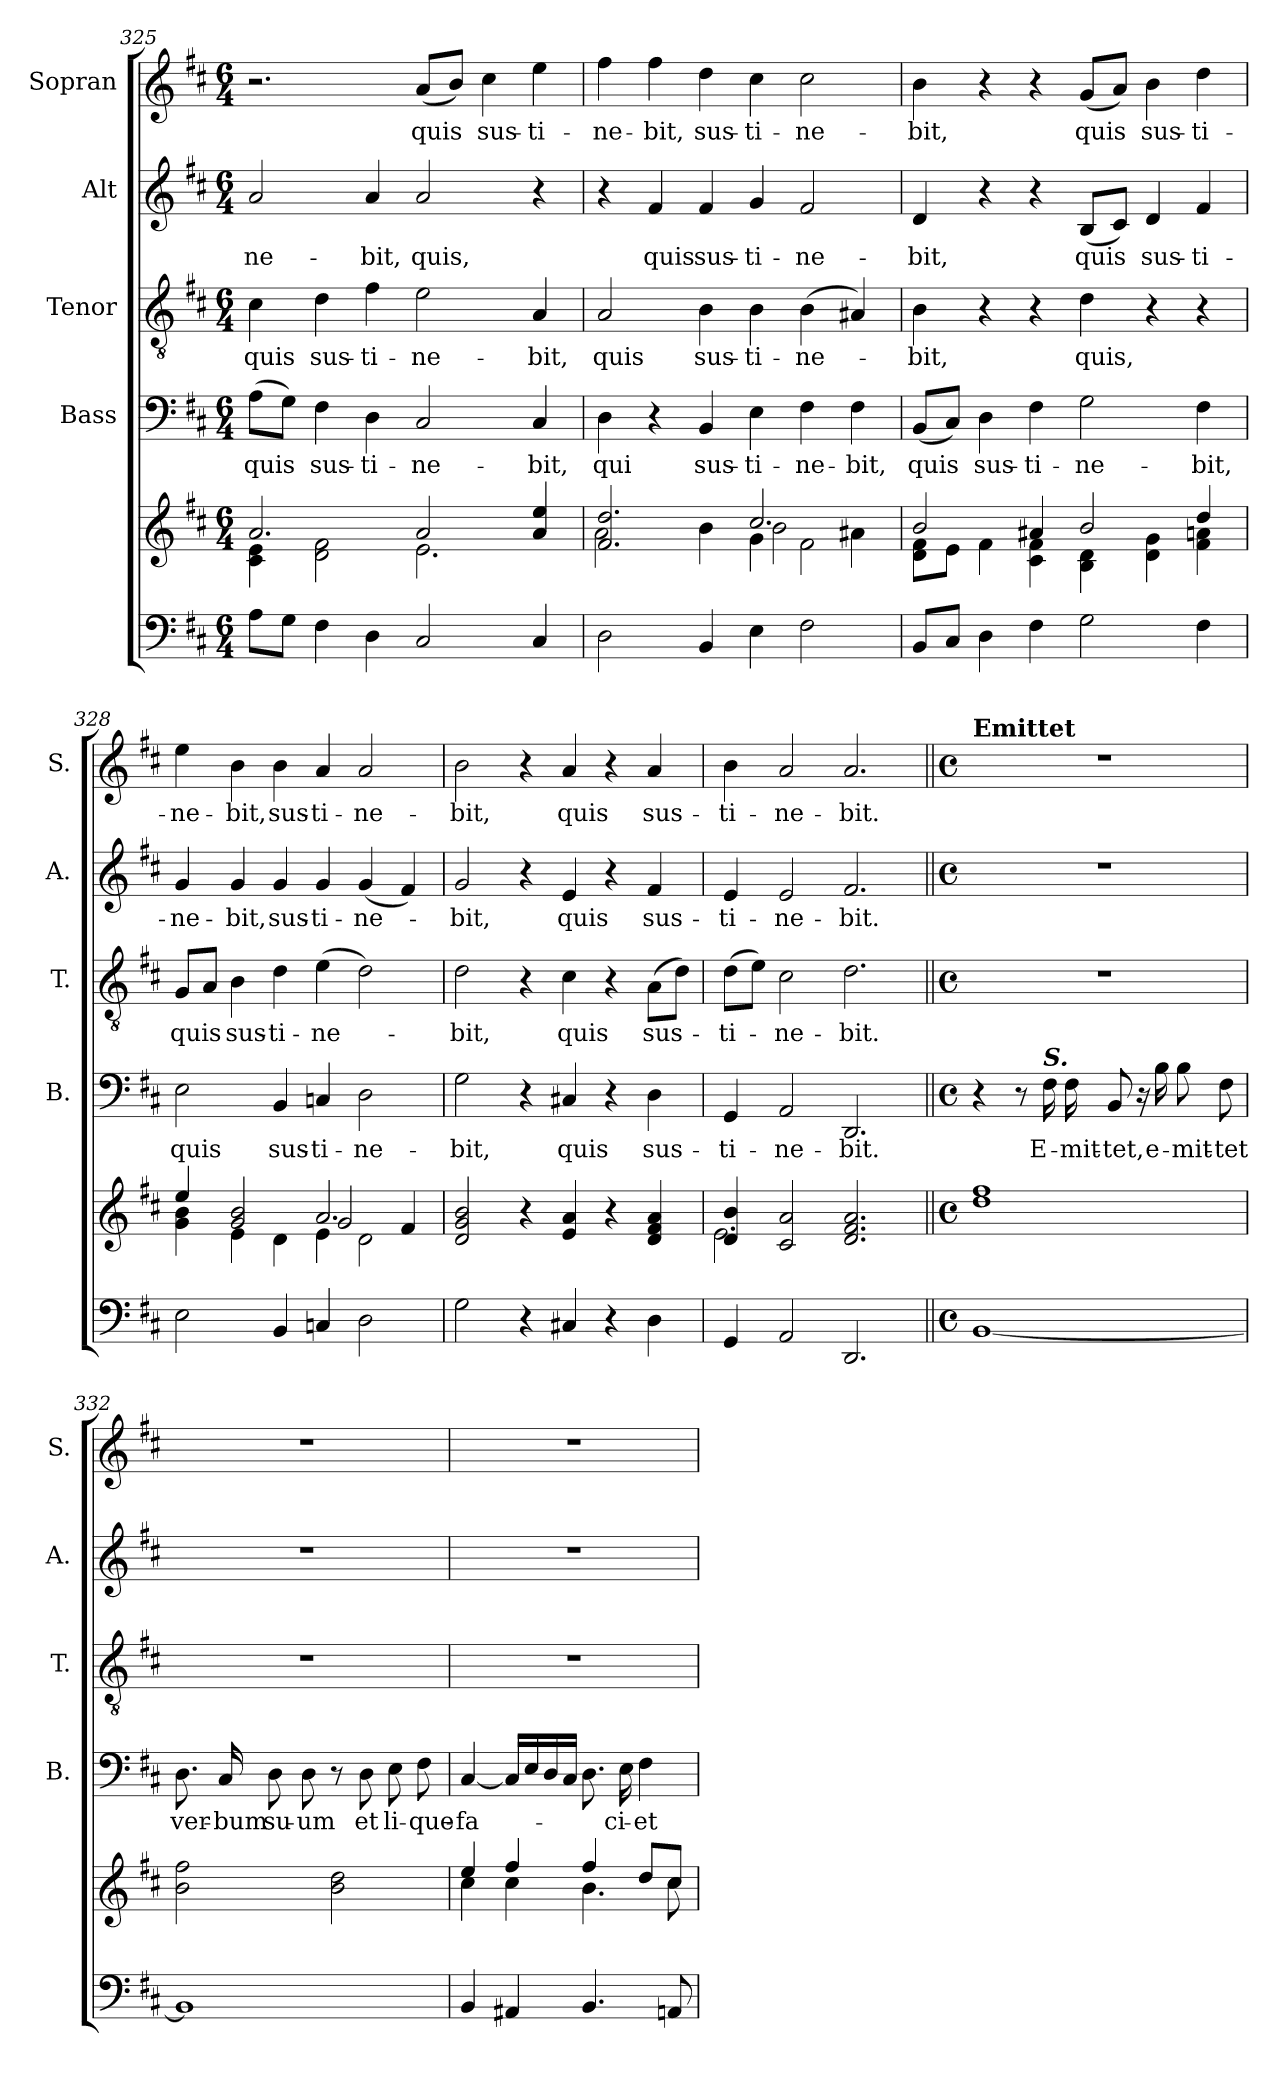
**kern	**kern	**kern	**text	**kern	**text	**kern	**text	**kern	**text
*part5	*part5	*part4	*part4	*part3	*part3	*part2	*part2	*part1	*part1
*staff6	*staff5	*staff4	*staff4	*staff3	*staff3	*staff2	*staff2	*staff1	*staff1
*	*	*I"Bass	*	*I"Tenor	*	*I"Alt	*	*I"Sopran	*
*	*	*I'B.	*	*I'T.	*	*I'A.	*	*I'S.	*
*clefF4	*clefG2	*clefF4	*	*clefGv2	*	*clefG2	*	*clefG2	*
*k[f#c#]	*k[f#c#]	*k[f#c#]	*	*k[f#c#]	*	*k[f#c#]	*	*k[f#c#]	*
*D:	*D:	*D:	*	*D:	*	*D:	*	*D:	*
*M6/4	*M6/4	*M6/4	*	*M6/4	*	*M6/4	*	*M6/4	*
=325	=325	=325	=325	=325	=325	=325	=325	=325	=325
*	*^	*	*	*	*	*	*	*	*
!	!	!	!	!LO:LY:b	!	!LO:LY:b	!	!LO:LY:b	!	!
8A\L	2.a/	4c#\ 4e\	(>8A\L	quis	4c#\	quis	2a/	-ne-	2.r	.
8G\J	.	.	8G\J)	.	.	.	.	.	.	.
!	!	!	!	!LO:LY:b	!	!LO:LY:b	!	!	!	!
4F#\	.	2d\ 2f#\	4F#\	sus-	4d\	sus-	.	.	.	.
!	!	!	!	!LO:LY:b	!	!LO:LY:b	!	!LO:LY:b	!	!
4D\	.	.	4D\	-ti-	4f#\	-ti-	4a/	-bit,	.	.
!	!	!	!	!LO:LY:b	!	!LO:LY:b	!	!LO:LY:b	!	!LO:LY:b
2C#/	2a/	2.e\	2C#/	-ne-	2e\	-ne-	2a/	quis,	(<8a/L	quis
.	.	.	.	.	.	.	.	.	8b/J)	.
!	!	!	!	!	!	!	!	!	!	!LO:LY:b
.	.	.	.	.	.	.	.	.	4cc#\	sus-
!	!	!	!	!LO:LY:b	!	!LO:LY:b	!	!	!	!LO:LY:b
4C#/	4a/ 4ee/	.	4C#/	-bit,	4A/	-bit,	4r	.	4ee\	-ti-
=326	=326	=326	=326	=326	=326	=326	=326	=326	=326	=326
*	*	*^	*	*	*	*	*	*	*	*
!	!	!	!	!	!LO:LY:b	!	!LO:LY:b	!	!	!	!LO:LY:b
2D\	2.f#/ 2.dd/	2a\	2.ryy	4D\	qui	2A/	quis	4r	.	4ff#\	-ne-
!	!	!	!	!	!	!	!	!	!LO:LY:b	!	!LO:LY:b
.	.	.	.	4r	.	.	.	4f#/	quis	4ff#\	-bit,
!	!	!	!	!	!LO:LY:b	!	!LO:LY:b	!	!LO:LY:b	!	!LO:LY:b
4BB/	.	4b\	.	4BB/	sus-	4B\	sus-	4f#/	sus-	4dd\	sus-
!	!	!	!	!	!LO:LY:b	!	!LO:LY:b	!	!LO:LY:b	!	!LO:LY:b
4E\	2.cc#/	2b\	4g\	4E\	-ti-	4B\	-ti-	4g/	-ti-	4cc#\	-ti-
!	!	!	!	!	!LO:LY:b	!	!LO:LY:b	!	!LO:LY:b	!	!LO:LY:b
2F#\	.	.	2f#\	4F#\	-ne-	(>4B\	-ne-	2f#/	-ne-	2cc#\	-ne-
!	!	!	!	!	!LO:LY:b	!	!	!	!	!	!
.	.	4a#X\	.	4F#\	-bit,	4A#X/)	.	.	.	.	.
*	*	*v	*v	*	*	*	*	*	*	*	*
!!LO:PB:g=z
=327	=327	=327	=327	=327	=327	=327	=327	=327	=327	=327
!	!	!	!	!LO:LY:b	!	!LO:LY:b	!	!LO:LY:b	!	!LO:LY:b
8BB/L	2b/	8d\ 8f#\L	(<8BB/L	quis	4B\	-bit,	4d/	-bit,	4b\	-bit,
8C#/J	.	8e\J	8C#/J)	.	.	.	.	.	.	.
!	!	!	!	!LO:LY:b	!	!	!	!	!	!
4D\	.	4f#\	4D\	sus-	4r	.	4r	.	4r	.
!	!	!	!	!LO:LY:b	!	!	!	!	!	!
4F#\	4a#X/	4c#\ 4f#\	4F#\	-ti-	4r	.	4r	.	4r	.
!	!	!	!	!LO:LY:b	!	!LO:LY:b	!	!LO:LY:b	!	!LO:LY:b
2G\	2b/	4B\ 4d\	2G\	-ne-	4d\	quis,	(8B/L	quis	(<8g/L	quis
.	.	.	.	.	.	.	8c#/J)	.	8a/J)	.
!	!	!	!	!	!	!	!	!LO:LY:b	!	!LO:LY:b
.	.	4d\ 4g\	.	.	4r	.	4d/	sus-	4b\	sus-
!	!	!	!	!LO:LY:b	!	!	!	!LO:LY:b	!	!LO:LY:b
4F#\	4dd/	4f#\ 4an\	4F#\	-bit,	4r	.	4f#/	-ti-	4dd\	-ti-
=328	=328	=328	=328	=328	=328	=328	=328	=328	=328	=328
*	*	*^	*	*	*	*	*	*	*	*
!	!	!	!	!	!LO:LY:b	!	!LO:LY:b	!	!LO:LY:b	!	!LO:LY:b
2E\	4ee/	4g\ 4b\	2.ryy	2E\	quis	8G/L	quis	4g/	-ne-	4ee\	-ne-
.	.	.	.	.	.	8A/J	.	.	.	.	.
!	!	!	!	!	!	!	!LO:LY:b	!	!LO:LY:b	!	!LO:LY:b
.	2g/ 2b/	4e\	.	.	.	4B\	sus-	4g/	-bit,	4b\	-bit,
!	!	!	!	!	!LO:LY:b	!	!LO:LY:b	!	!LO:LY:b	!	!LO:LY:b
4BB/	.	4d\	.	4BB/	sus-	4d\	-ti-	4g/	sus-	4b\	sus-
!	!	!	!	!	!LO:LY:b	!	!LO:LY:b	!	!LO:LY:b	!	!LO:LY:b
4Cn/	2.a/	4e\	2g/	4Cn/	-ti-	(>4e\	-ne-	4g/	-ti-	4a/	-ti-
!	!	!	!	!	!LO:LY:b	!	!	!	!LO:LY:b	!	!LO:LY:b
2D\	.	2d\	.	2D\	-ne-	2d\)	.	(<4g/	-ne-	2a/	-ne-
.	.	.	4f#/	.	.	.	.	4f#/)	.	.	.
=329	=329	=329	=329	=329	=329	=329	=329	=329	=329	=329	=329
!	!	!	!	!	!LO:LY:b	!	!LO:LY:b	!	!LO:LY:b	!	!LO:LY:b
*	*v	*v	*v	*	*	*	*	*	*	*	*
2G\	2d/ 2g/ 2b/	2G\	-bit,	2d\	-bit,	2g/	-bit,	2b\	-bit,
4r	4r	4r	.	4r	.	4r	.	4r	.
!	!	!	!LO:LY:b	!	!LO:LY:b	!	!LO:LY:b	!	!LO:LY:b
4C#X/	4e/ 4a/	4C#X/	quis	4c#\	quis	4e/	quis	4a/	quis
4r	4r	4r	.	4r	.	4r	.	4r	.
!	!	!	!LO:LY:b	!	!LO:LY:b	!	!LO:LY:b	!	!LO:LY:b
4D\	4d/ 4f#/ 4a/	4D\	sus-	(>8A\L	sus-	4f#/	sus-	4a/	sus-
.	.	.	.	8d\J)	.	.	.	.	.
=330	=330	=330	=330	=330	=330	=330	=330	=330	=330
*	*^	*	*	*	*	*	*	*	*
!	!	!	!	!LO:LY:b	!	!LO:LY:b	!	!LO:LY:b	!	!LO:LY:b
4GG/	4d/ 4b/	2.e\	4GG/	-ti-	(>8d\L	-ti-	4e/	-ti-	4b\	-ti-
.	.	.	.	.	8e\J)	.	.	.	.	.
!	!	!	!	!LO:LY:b	!	!LO:LY:b	!	!LO:LY:b	!	!LO:LY:b
2AA/	2c#/ 2a/	.	2AA/	-ne-	2c#\	-ne-	2e/	-ne-	2a/	-ne-
!	!	!	!	!LO:LY:b	!	!LO:LY:b	!	!LO:LY:b	!	!LO:LY:b
2.DD/	2.d/ 2.f#/ 2.a/	2.ryy	2.DD/	-bit.	2.d\	-bit.	2.f#/	-bit.	2.a/	-bit.
*	*v	*v	*	*	*	*	*	*	*	*
!!LO:LB:g=z
=331||	=331||	=331||	=331||	=331||	=331||	=331||	=331||	=331||	=331||
*M4/4	*M4/4	*M4/4	*	*M4/4	*	*M4/4	*	*M4/4	*
*met(c)	*met(c)	*met(c)	*	*met(c)	*	*met(c)	*	*met(c)	*
*	*^	*	*	*	*	*	*	*	*
!	!	!	!	!	!	!	!	!	!LO:TX:a:B:t=Emittet	!
!	!LO:TX:b:Bi:t=S.	!	!	!	!	!	!	!	!	!
*	*v	*v	*	*	*	*	*	*	*	*
[1BB	1dd 1ff#	4r	.	1r	.	1r	.	1r	.
.	.	8r	.	.	.	.	.	.	.
!	!	!LO:TX:a:Bi:t=S.	!	!	!	!	!	!	!
!	!	!	!LO:LY:b	!	!	!	!	!	!
.	.	16F#\	E-	.	.	.	.	.	.
!	!	!	!LO:LY:b	!	!	!	!	!	!
.	.	16F#\	-mit-	.	.	.	.	.	.
!	!	!	!LO:LY:b	!	!	!	!	!	!
.	.	8BB/	-tet,	.	.	.	.	.	.
.	.	16r	.	.	.	.	.	.	.
!	!	!	!LO:LY:b	!	!	!	!	!	!
.	.	16B\	e-	.	.	.	.	.	.
!	!	!	!LO:LY:b	!	!	!	!	!	!
.	.	8B\	-mit-	.	.	.	.	.	.
!	!	!	!LO:LY:b	!	!	!	!	!	!
.	.	8F#\	-tet	.	.	.	.	.	.
=332	=332	=332	=332	=332	=332	=332	=332	=332	=332
!	!	!	!LO:LY:b	!	!	!	!	!	!
1BB]	2b\ 2ff#\	8.D\	ver-	1r	.	1r	.	1r	.
!	!	!	!LO:LY:b	!	!	!	!	!	!
.	.	16C#/	-bum	.	.	.	.	.	.
!	!	!	!LO:LY:b	!	!	!	!	!	!
.	.	8D\	su-	.	.	.	.	.	.
!	!	!	!LO:LY:b	!	!	!	!	!	!
.	.	8D\	-um	.	.	.	.	.	.
.	2b\ 2dd\	8r	.	.	.	.	.	.	.
!	!	!	!LO:LY:b	!	!	!	!	!	!
.	.	8D\	et	.	.	.	.	.	.
!	!	!	!LO:LY:b	!	!	!	!	!	!
.	.	8E\	li-	.	.	.	.	.	.
!	!	!	!LO:LY:b	!	!	!	!	!	!
.	.	8F#\	-que-	.	.	.	.	.	.
=333	=333	=333	=333	=333	=333	=333	=333	=333	=333
*	*^	*	*	*	*	*	*	*	*
!	!	!	!	!LO:LY:b	!	!	!	!	!	!
4BB/	4ee/	4cc#\	[4C#/	-fa-	1r	.	1r	.	1r	.
4AA#X/	4ff#/	4cc#\	16C#/LL]	.	.	.	.	.	.	.
.	.	.	16E/	.	.	.	.	.	.	.
.	.	.	16D/	.	.	.	.	.	.	.
.	.	.	16C#/JJ	.	.	.	.	.	.	.
4.BB/	4ff#/	4.b\	8.D\	.	.	.	.	.	.	.
!	!	!	!	!LO:LY:b	!	!	!	!	!	!
.	.	.	16E\	-ci-	.	.	.	.	.	.
!	!	!	!	!LO:LY:b	!	!	!	!	!	!
.	8dd/L	.	4F#\	-et	.	.	.	.	.	.
8AAn/	8cc#/J	8cc#\	.	.	.	.	.	.	.	.
*	*v	*v	*	*	*	*	*	*	*	*
=	=	=	=	=	=	=	=	=	=
*-	*-	*-	*-	*-	*-	*-	*-	*-	*-
